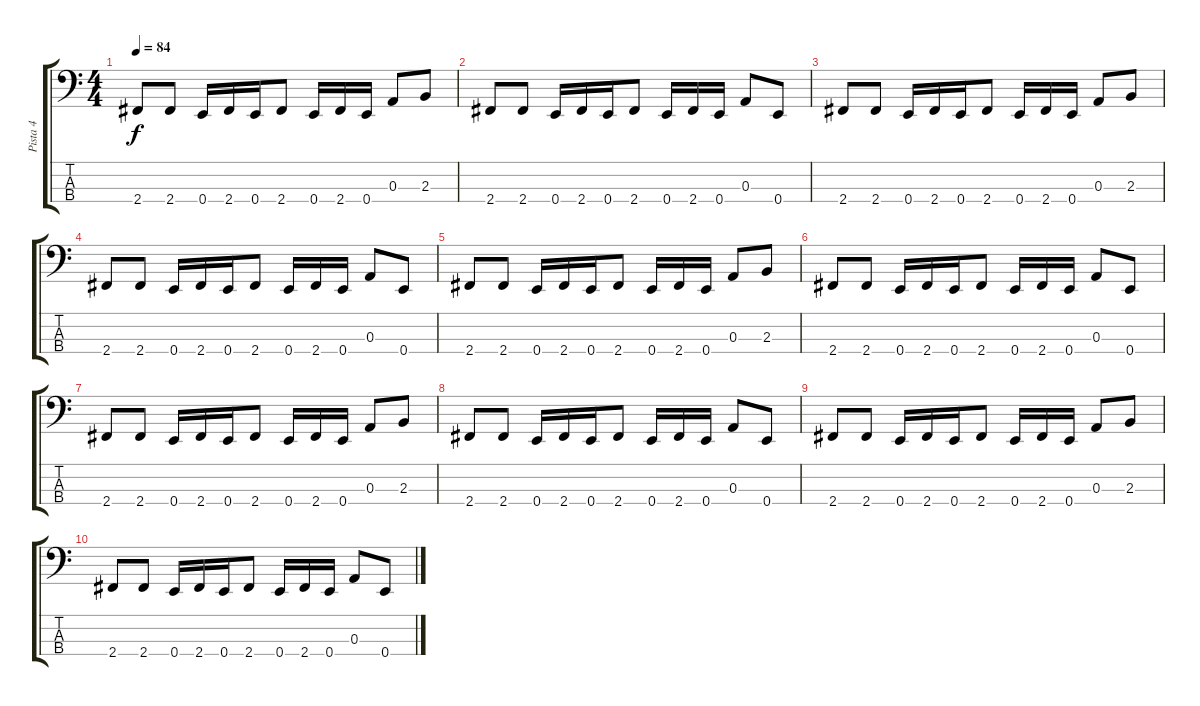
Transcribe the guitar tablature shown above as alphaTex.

\track ("Pista 4" "Pista 4") {instrument electricbassfinger}
\staff {score tabs}
\tuning (G2 D2 A1 E1) {hide}
\ts (4 4)
\tempo 84
\clef f4
\ks c
2.4.8{dy f} 2.4.8 0.4.16 2.4.16 0.4.16 2.4.8 0.4.16 2.4.16 0.4.16 0.3.8 2.3.8 |
2.4.8 2.4.8 0.4.16 2.4.16 0.4.16 2.4.8 0.4.16 2.4.16 0.4.16 0.3.8 0.4.8 |
2.4.8{volume 4} 2.4.8 0.4.16 2.4.16 0.4.16 2.4.8 0.4.16 2.4.16 0.4.16 0.3.8 2.3.8 |
2.4.8 2.4.8 0.4.16 2.4.16 0.4.16 2.4.8 0.4.16 2.4.16 0.4.16 0.3.8 0.4.8 |
2.4.8 2.4.8 0.4.16 2.4.16 0.4.16 2.4.8 0.4.16 2.4.16 0.4.16 0.3.8 2.3.8 |
2.4.8 2.4.8 0.4.16 2.4.16 0.4.16 2.4.8 0.4.16 2.4.16 0.4.16 0.3.8 0.4.8 |
2.4.8{volume 0} 2.4.8 0.4.16 2.4.16 0.4.16 2.4.8 0.4.16 2.4.16 0.4.16 0.3.8 2.3.8 |
2.4.8 2.4.8 0.4.16 2.4.16 0.4.16 2.4.8 0.4.16 2.4.16 0.4.16 0.3.8 0.4.8 |
2.4.8 2.4.8 0.4.16 2.4.16 0.4.16 2.4.8 0.4.16 2.4.16 0.4.16 0.3.8 2.3.8 |
2.4.8 2.4.8 0.4.16 2.4.16 0.4.16 2.4.8 0.4.16 2.4.16 0.4.16 0.3.8 0.4.8
